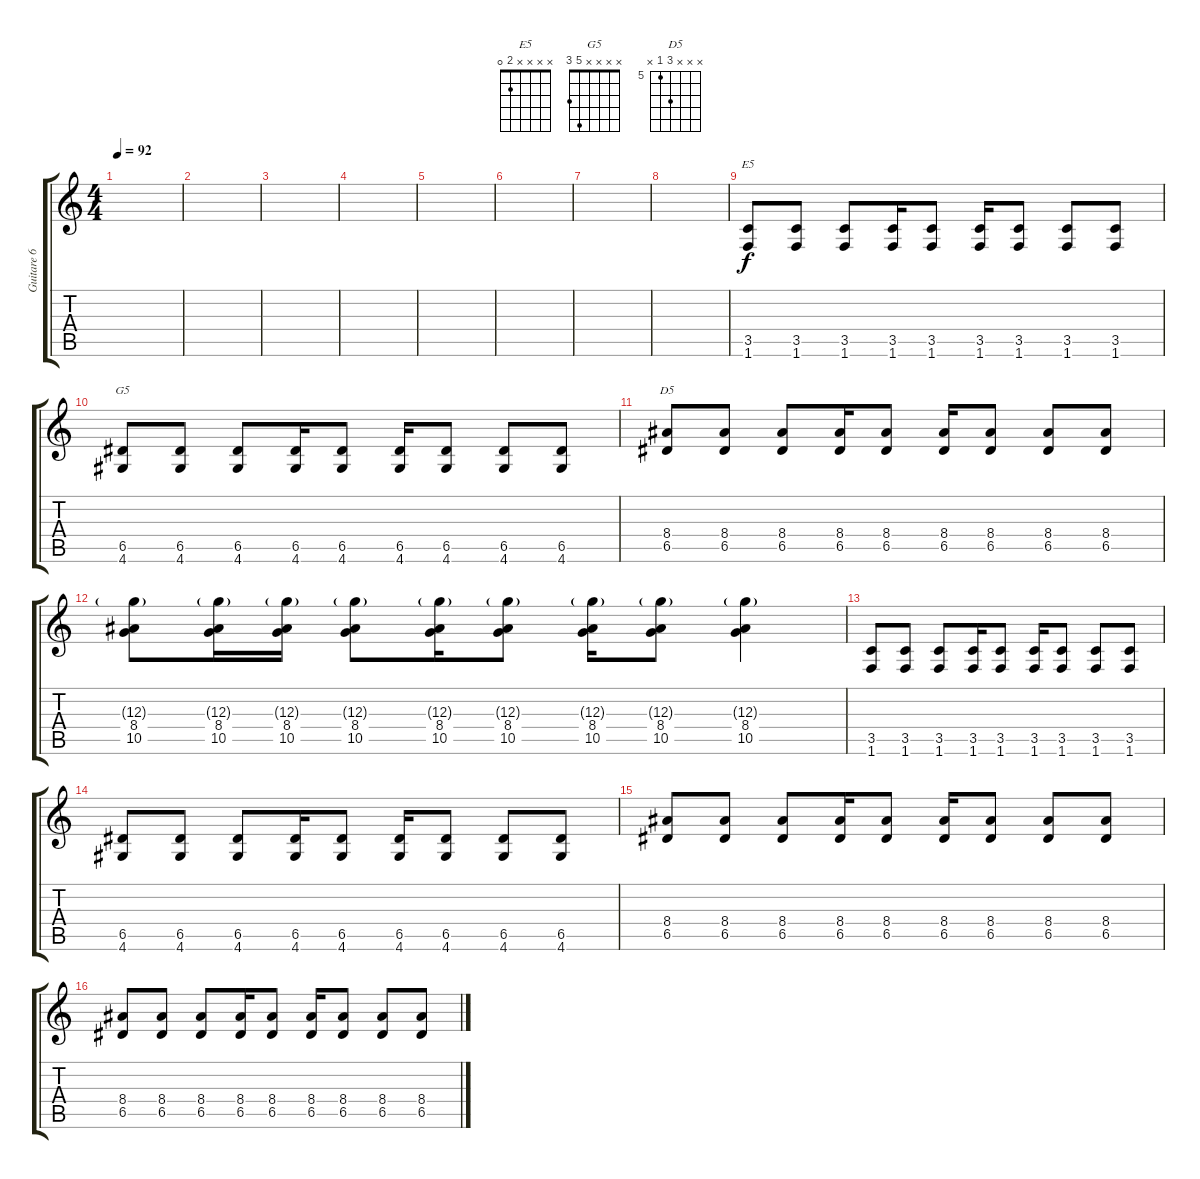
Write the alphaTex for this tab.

\track ("Guitare 6" "Guitare 6") {instrument overdrivenguitar}
\staff {score tabs}
\tuning (E4 B3 G3 D3 A2 E2) {hide}
\chord ("E5" x x x x 2 0)
\chord ("G5" x x x x 5 3)
\chord ("D5" x x x 7 5 x) {firstfret 5}
\ts (4 4)
\tempo 92
\clef g2
\ks c
|
|
|
|
|
|
|
|
(3.5 1.6).8{ch "E5"} (3.5 1.6).8 (3.5 1.6).8 (3.5 1.6).16 (3.5 1.6).8 (3.5 1.6).16 (3.5 1.6).8 (3.5 1.6).8 (3.5 1.6).8 |
(6.5 4.6).8{ch "G5"} (6.5 4.6).8 (6.5 4.6).8 (6.5 4.6).16 (6.5 4.6).8 (6.5 4.6).16 (6.5 4.6).8 (6.5 4.6).8 (6.5 4.6).8 |
(8.4 6.5).8{ch "D5"} (8.4 6.5).8 (8.4 6.5).8 (8.4 6.5).16 (8.4 6.5).8 (8.4 6.5).16 (8.4 6.5).8 (8.4 6.5).8 (8.4 6.5).8 |
(12.3{g} 8.4 10.5).8 (12.3{g} 8.4 10.5).16 (12.3{g} 8.4 10.5).16 (12.3{g} 8.4 10.5).8 (12.3{g} 8.4 10.5).16 (12.3{g} 8.4 10.5).8 (12.3{g} 8.4 10.5).16 (12.3{g} 8.4 10.5).8 (12.3{g} 8.4 10.5).4 |
(3.5 1.6).8 (3.5 1.6).8 (3.5 1.6).8 (3.5 1.6).16 (3.5 1.6).8 (3.5 1.6).16 (3.5 1.6).8 (3.5 1.6).8 (3.5 1.6).8 |
(6.5 4.6).8 (6.5 4.6).8 (6.5 4.6).8 (6.5 4.6).16 (6.5 4.6).8 (6.5 4.6).16 (6.5 4.6).8 (6.5 4.6).8 (6.5 4.6).8 |
(8.4 6.5).8 (8.4 6.5).8 (8.4 6.5).8 (8.4 6.5).16 (8.4 6.5).8 (8.4 6.5).16 (8.4 6.5).8 (8.4 6.5).8 (8.4 6.5).8 |
(8.4 6.5).8 (8.4 6.5).8 (8.4 6.5).8 (8.4 6.5).16 (8.4 6.5).8 (8.4 6.5).16 (8.4 6.5).8 (8.4 6.5).8 (8.4 6.5).8
